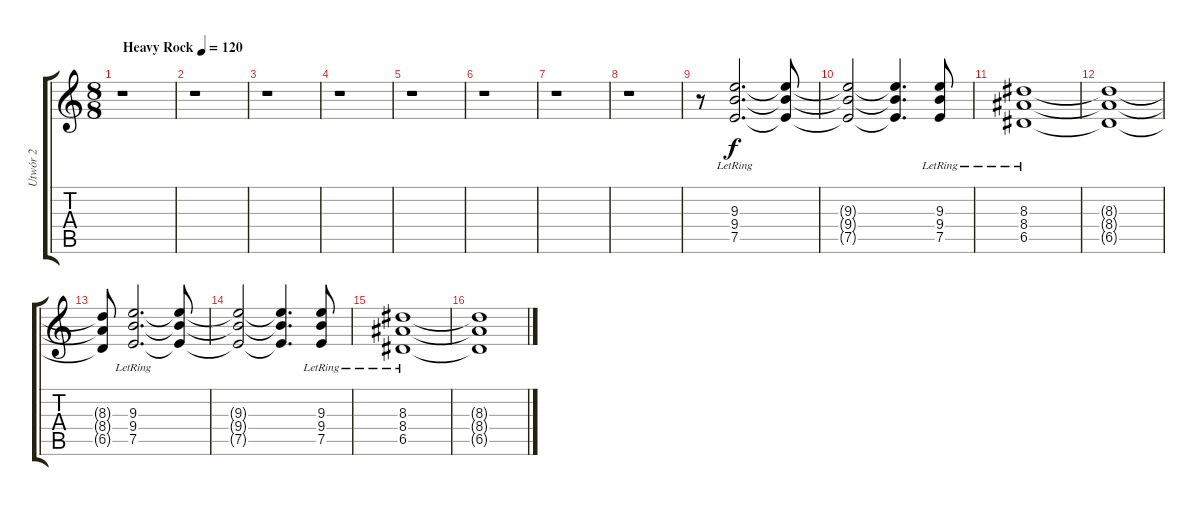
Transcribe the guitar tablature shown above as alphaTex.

\track ("Utwór 2" "Utwór 2") {instrument overdrivenguitar}
\staff {score tabs}
\tuning (E4 B3 G3 D3 A2 E2) {hide}
\ts (8 8)
\tempo (120 "Heavy Rock")
\clef g2
\ks c
r.1{dy f instrument overdrivenguitar} |
r.1 |
r.1 |
r.1 |
r.1 |
r.1 |
r.1 |
r.1 |
r.8 (9.3{lr} 9.4{lr} 7.5{lr}).2{d} (9.3{t} 9.4{t} 7.5{t}).8 |
(9.3{t} 9.4{t} 7.5{t}).2 (9.3{t} 9.4{t} 7.5{t}).4{d} (9.3{lr} 9.4{lr} 7.5{lr}).8 |
(8.3{lr} 8.4{lr} 6.5{lr}).1 |
(8.3{t} 8.4{t} 6.5{t}).1 |
(8.3{t} 8.4{t} 6.5{t}).8 (9.3{lr} 9.4{lr} 7.5{lr}).2{d} (9.3{t} 9.4{t} 7.5{t}).8 |
(9.3{t} 9.4{t} 7.5{t}).2 (9.3{t} 9.4{t} 7.5{t}).4{d} (9.3{lr} 9.4{lr} 7.5{lr}).8 |
(8.3{lr} 8.4{lr} 6.5{lr}).1 |
(8.3{t} 8.4{t} 6.5{t}).1
